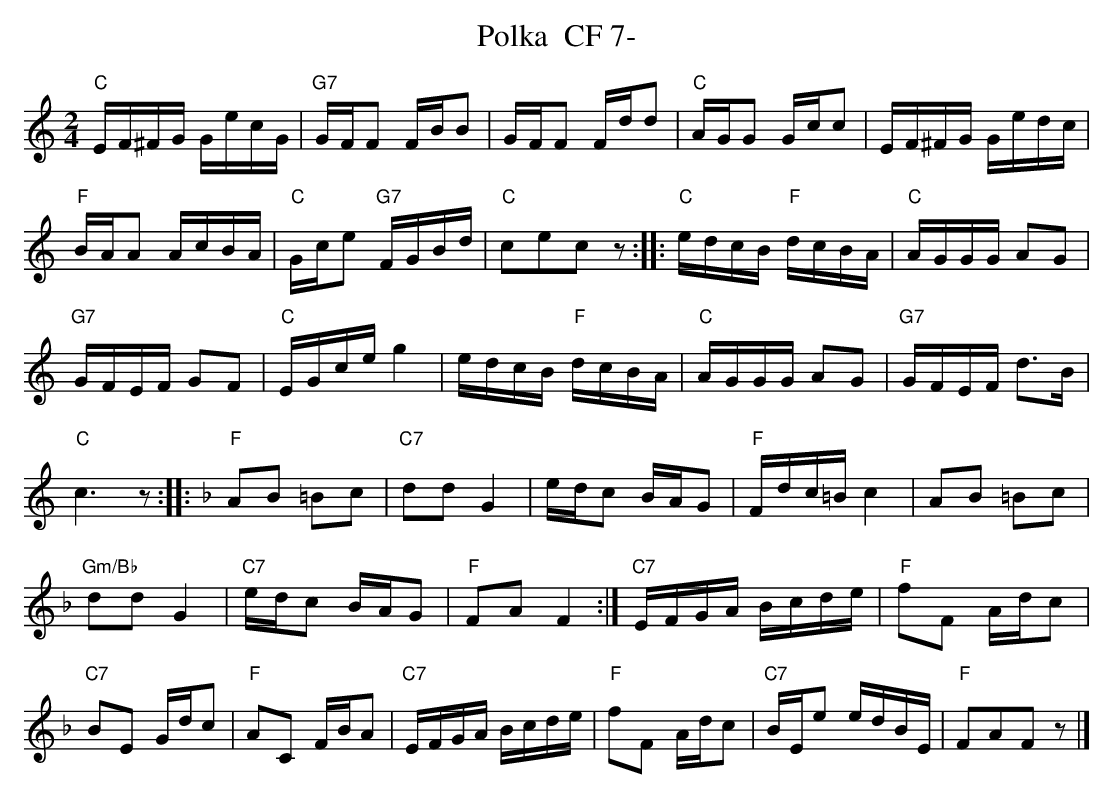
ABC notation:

X:1
T:Polka  CF 7-
M:2/4
L:1/16
K:C %%MIDI gchordon
"C"EF^FG GecG | "G7"GFF2 FBB2 | GFF2 Fdd2 | "C"AGG2 Gcc2 | EF^FG Gedc |
"F"BAA2 AcBA | "C"Gce2 "G7"FGBd | "C"c2e2c2z2 :: "C"edcB "F"dcBA | "C"AGGG A2G2 |
"G7"GFEF G2F2 | "C"EGce g4 | edcB "F"dcBA | "C"AGGG A2G2 | "G7"GFEF d3B |
"C"c6z2 :: [K:F] "F"A2B2 =B2c2 | "C7"d2d2G4 | edc2 BAG2 | "F"Fdc=B c4 | A2B2 =B2c2 |
"Gm/Bb"d2d2G4 | "C7"edc2 BAG2 | "F"F2A2F4 :| "C7"EFGA Bcde | "F"f2F2 Adc2 |
"C7"B2E2 Gdc2 | "F"A2C2 FBA2 | "C7"EFGA Bcde | "F"f2F2 Adc2 | "C7"BEe2 edBE | "F"F2A2F2z2 |]
